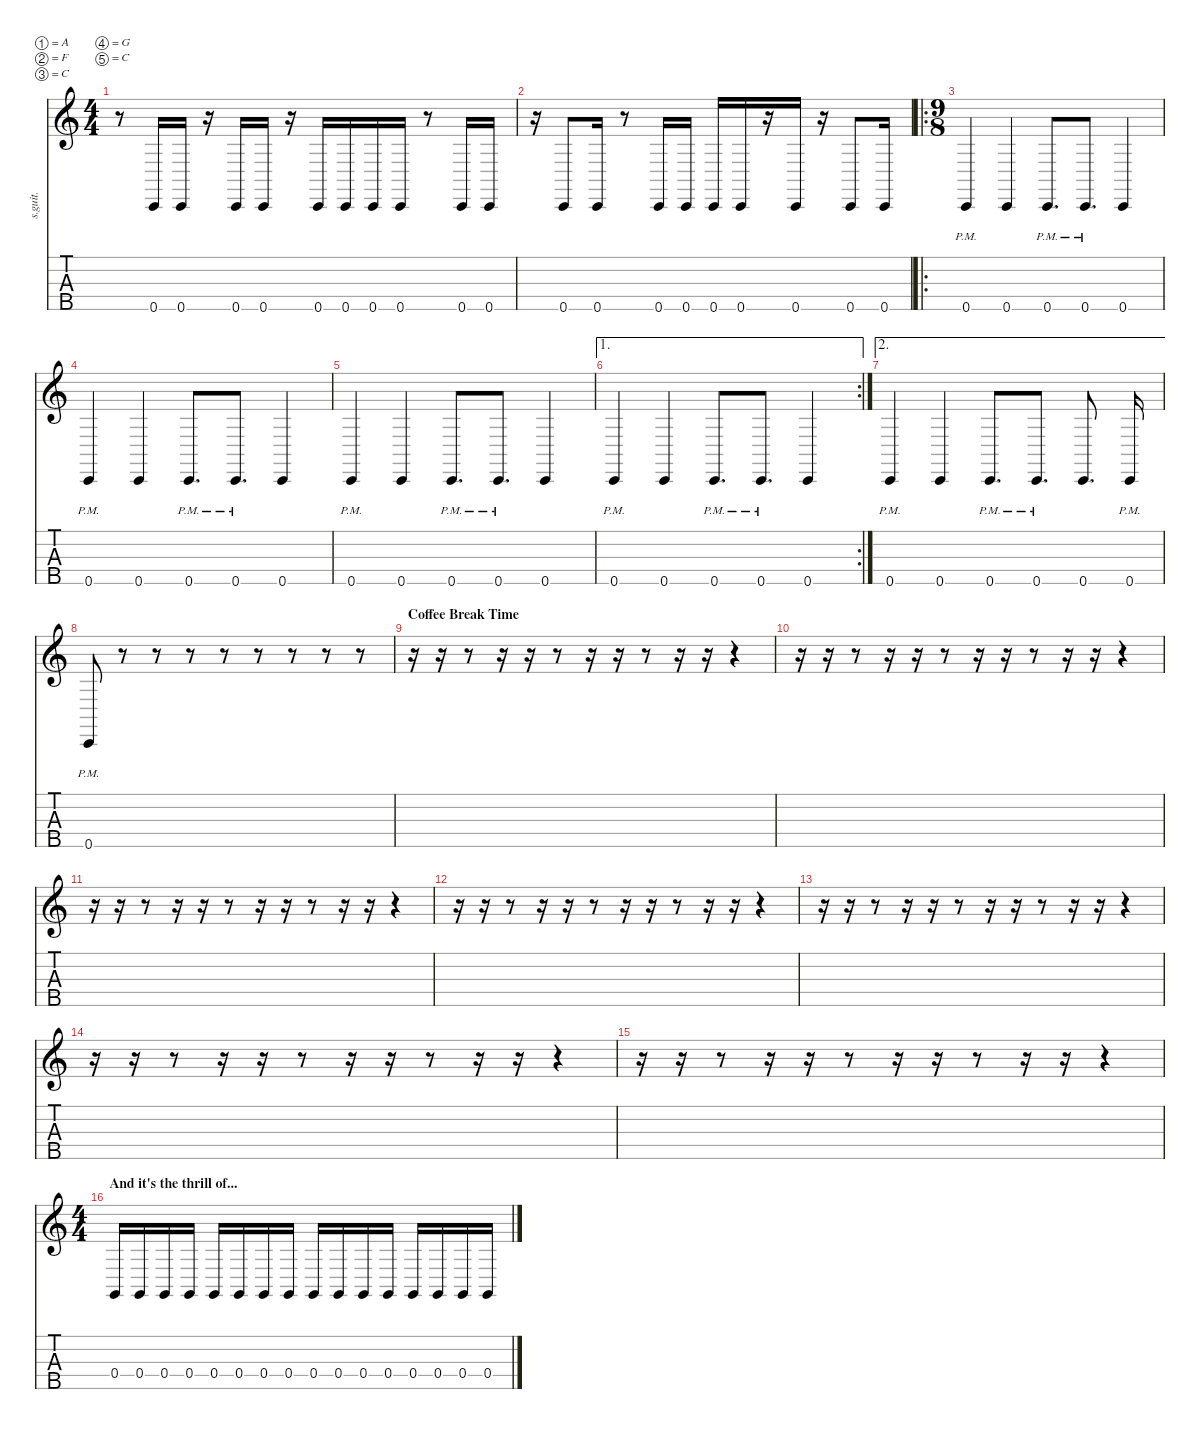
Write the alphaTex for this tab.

\defaultSystemsLayout 4
\hideDynamics
\bracketExtendMode nobrackets
\track ("" "s.guit.") {instrument electricbassfinger}
\staff {score tabs}
\tuning (A2 F2 C2 G1 C1)
\ts (4 4)
\tempo (116 hide)
\clef g2
\ks c
r.8{dy f} 0.5.16{lyrics (0 "") lyrics (1 "") lyrics (2 "") lyrics (3 "") lyrics (4 "")} 0.5.16{lyrics (0 "") lyrics (1 "") lyrics (2 "") lyrics (3 "") lyrics (4 "")} r.16 0.5.16{lyrics (0 "") lyrics (1 "") lyrics (2 "") lyrics (3 "") lyrics (4 "")} 0.5.16{lyrics (0 "") lyrics (1 "") lyrics (2 "") lyrics (3 "") lyrics (4 "")} r.16 0.5.16{lyrics (0 "") lyrics (1 "") lyrics (2 "") lyrics (3 "") lyrics (4 "")} 0.5.16{lyrics (0 "") lyrics (1 "") lyrics (2 "") lyrics (3 "") lyrics (4 "")} 0.5.16{lyrics (0 "") lyrics (1 "") lyrics (2 "") lyrics (3 "") lyrics (4 "")} 0.5.16{lyrics (0 "") lyrics (1 "") lyrics (2 "") lyrics (3 "") lyrics (4 "")} r.8 0.5.16{lyrics (0 "") lyrics (1 "") lyrics (2 "") lyrics (3 "") lyrics (4 "")} 0.5.16{lyrics (0 "") lyrics (1 "") lyrics (2 "") lyrics (3 "") lyrics (4 "")} |
r.16 0.5.8{lyrics (0 "") lyrics (1 "") lyrics (2 "") lyrics (3 "") lyrics (4 "")} 0.5.16{lyrics (0 "") lyrics (1 "") lyrics (2 "") lyrics (3 "") lyrics (4 "")} r.8 0.5.16{lyrics (0 "") lyrics (1 "") lyrics (2 "") lyrics (3 "") lyrics (4 "")} 0.5.16{lyrics (0 "") lyrics (1 "") lyrics (2 "") lyrics (3 "") lyrics (4 "")} 0.5.16{lyrics (0 "") lyrics (1 "") lyrics (2 "") lyrics (3 "") lyrics (4 "")} 0.5.16{lyrics (0 "") lyrics (1 "") lyrics (2 "") lyrics (3 "") lyrics (4 "")} r.16 0.5.16{lyrics (0 "") lyrics (1 "") lyrics (2 "") lyrics (3 "") lyrics (4 "")} r.16 0.5.8{lyrics (0 "") lyrics (1 "") lyrics (2 "") lyrics (3 "") lyrics (4 "")} 0.5.16{lyrics (0 "") lyrics (1 "") lyrics (2 "") lyrics (3 "") lyrics (4 "")} |
\ro
\ts (9 8)
\beaming (8 2 2 2 2)
0.5{pm}.4{lyrics (0 "") lyrics (1 "") lyrics (2 "") lyrics (3 "") lyrics (4 "")} 0.5.4{lyrics (0 "") lyrics (1 "") lyrics (2 "") lyrics (3 "") lyrics (4 "")} 0.5{pm}.8{d lyrics (0 "") lyrics (1 "") lyrics (2 "") lyrics (3 "") lyrics (4 "")} 0.5{pm}.8{d lyrics (0 "") lyrics (1 "") lyrics (2 "") lyrics (3 "") lyrics (4 "")} 0.5.4{lyrics (0 "") lyrics (1 "") lyrics (2 "") lyrics (3 "") lyrics (4 "")} |
0.5{pm}.4{lyrics (0 "") lyrics (1 "") lyrics (2 "") lyrics (3 "") lyrics (4 "")} 0.5.4{lyrics (0 "") lyrics (1 "") lyrics (2 "") lyrics (3 "") lyrics (4 "")} 0.5{pm}.8{d lyrics (0 "") lyrics (1 "") lyrics (2 "") lyrics (3 "") lyrics (4 "")} 0.5{pm}.8{d lyrics (0 "") lyrics (1 "") lyrics (2 "") lyrics (3 "") lyrics (4 "")} 0.5.4{lyrics (0 "") lyrics (1 "") lyrics (2 "") lyrics (3 "") lyrics (4 "")} |
0.5{pm}.4{lyrics (0 "") lyrics (1 "") lyrics (2 "") lyrics (3 "") lyrics (4 "")} 0.5.4{lyrics (0 "") lyrics (1 "") lyrics (2 "") lyrics (3 "") lyrics (4 "")} 0.5{pm}.8{d lyrics (0 "") lyrics (1 "") lyrics (2 "") lyrics (3 "") lyrics (4 "")} 0.5{pm}.8{d lyrics (0 "") lyrics (1 "") lyrics (2 "") lyrics (3 "") lyrics (4 "")} 0.5.4{lyrics (0 "") lyrics (1 "") lyrics (2 "") lyrics (3 "") lyrics (4 "")} |
\ae 1
\rc 2
0.5{pm}.4{lyrics (0 "") lyrics (1 "") lyrics (2 "") lyrics (3 "") lyrics (4 "")} 0.5.4{lyrics (0 "") lyrics (1 "") lyrics (2 "") lyrics (3 "") lyrics (4 "")} 0.5{pm}.8{d lyrics (0 "") lyrics (1 "") lyrics (2 "") lyrics (3 "") lyrics (4 "")} 0.5{pm}.8{d lyrics (0 "") lyrics (1 "") lyrics (2 "") lyrics (3 "") lyrics (4 "")} 0.5.4{lyrics (0 "") lyrics (1 "") lyrics (2 "") lyrics (3 "") lyrics (4 "")} |
\ae 2
0.5{pm}.4{lyrics (0 "") lyrics (1 "") lyrics (2 "") lyrics (3 "") lyrics (4 "")} 0.5.4{lyrics (0 "") lyrics (1 "") lyrics (2 "") lyrics (3 "") lyrics (4 "")} 0.5{pm}.8{d lyrics (0 "") lyrics (1 "") lyrics (2 "") lyrics (3 "") lyrics (4 "")} 0.5{pm}.8{d lyrics (0 "") lyrics (1 "") lyrics (2 "") lyrics (3 "") lyrics (4 "")} 0.5.8{d lyrics (0 "") lyrics (1 "") lyrics (2 "") lyrics (3 "") lyrics (4 "")} 0.5{pm}.16{lyrics (0 "") lyrics (1 "") lyrics (2 "") lyrics (3 "") lyrics (4 "")} |
0.5{pm}.8{lyrics (0 "") lyrics (1 "") lyrics (2 "") lyrics (3 "") lyrics (4 "")} r.8 r.8 r.8 r.8 r.8 r.8 r.8 r.8 |
\section ("" "Coffee Break Time")
r.16 r.16 r.8 r.16 r.16 r.8 r.16 r.16 r.8 r.16 r.16 r.4 |
r.16 r.16 r.8 r.16 r.16 r.8 r.16 r.16 r.8 r.16 r.16 r.4 |
r.16 r.16 r.8 r.16 r.16 r.8 r.16 r.16 r.8 r.16 r.16 r.4 |
r.16 r.16 r.8 r.16 r.16 r.8 r.16 r.16 r.8 r.16 r.16 r.4 |
r.16 r.16 r.8 r.16 r.16 r.8 r.16 r.16 r.8 r.16 r.16 r.4 |
r.16 r.16 r.8 r.16 r.16 r.8 r.16 r.16 r.8 r.16 r.16 r.4 |
r.16 r.16 r.8 r.16 r.16 r.8 r.16 r.16 r.8 r.16 r.16 r.4 |
\ts (4 4)
\beaming (8 2 2 2 2)
\section ("" "And it's the thrill of...")
\tempo (106 hide)
0.4.16{lyrics (0 "") lyrics (1 "") lyrics (2 "") lyrics (3 "") lyrics (4 "")} 0.4.16{lyrics (0 "") lyrics (1 "") lyrics (2 "") lyrics (3 "") lyrics (4 "")} 0.4.16{lyrics (0 "") lyrics (1 "") lyrics (2 "") lyrics (3 "") lyrics (4 "")} 0.4.16{lyrics (0 "") lyrics (1 "") lyrics (2 "") lyrics (3 "") lyrics (4 "")} 0.4.16{lyrics (0 "") lyrics (1 "") lyrics (2 "") lyrics (3 "") lyrics (4 "")} 0.4.16{lyrics (0 "") lyrics (1 "") lyrics (2 "") lyrics (3 "") lyrics (4 "")} 0.4.16{lyrics (0 "") lyrics (1 "") lyrics (2 "") lyrics (3 "") lyrics (4 "")} 0.4.16{lyrics (0 "") lyrics (1 "") lyrics (2 "") lyrics (3 "") lyrics (4 "")} 0.4.16{lyrics (0 "") lyrics (1 "") lyrics (2 "") lyrics (3 "") lyrics (4 "")} 0.4.16{lyrics (0 "") lyrics (1 "") lyrics (2 "") lyrics (3 "") lyrics (4 "")} 0.4.16{lyrics (0 "") lyrics (1 "") lyrics (2 "") lyrics (3 "") lyrics (4 "")} 0.4.16{lyrics (0 "") lyrics (1 "") lyrics (2 "") lyrics (3 "") lyrics (4 "")} 0.4.16{lyrics (0 "") lyrics (1 "") lyrics (2 "") lyrics (3 "") lyrics (4 "")} 0.4.16{lyrics (0 "") lyrics (1 "") lyrics (2 "") lyrics (3 "") lyrics (4 "")} 0.4.16{lyrics (0 "") lyrics (1 "") lyrics (2 "") lyrics (3 "") lyrics (4 "")} 0.4.16{lyrics (0 "") lyrics (1 "") lyrics (2 "") lyrics (3 "") lyrics (4 "")}
